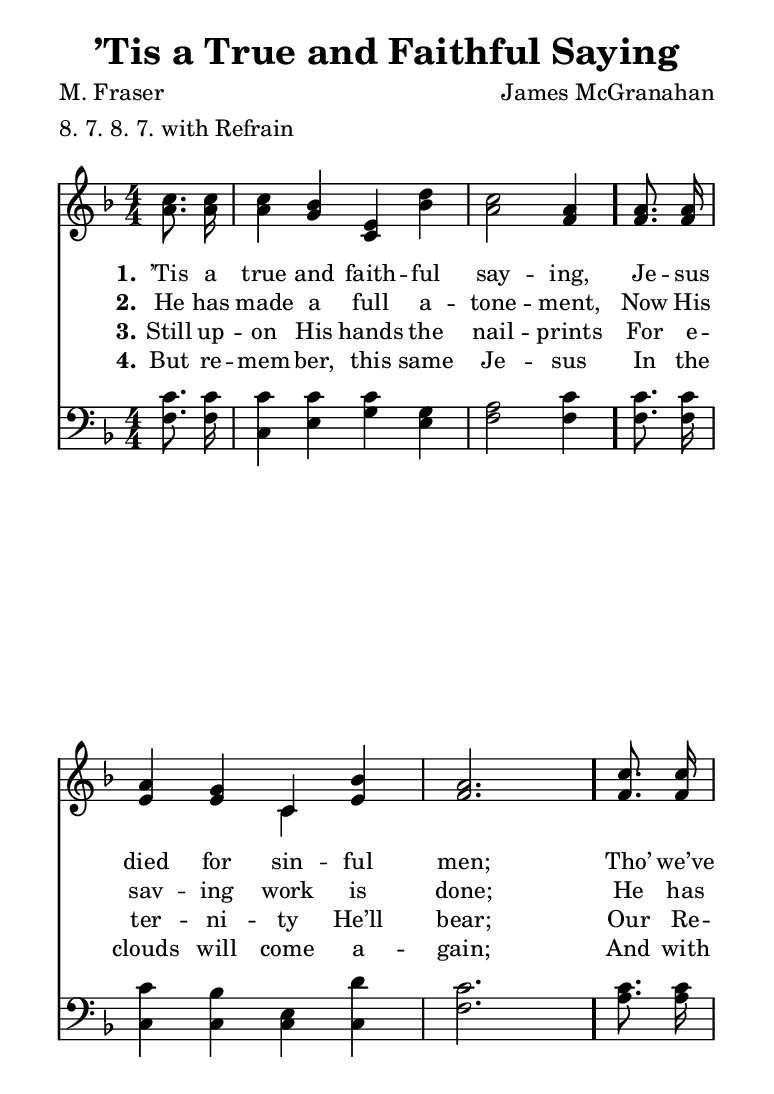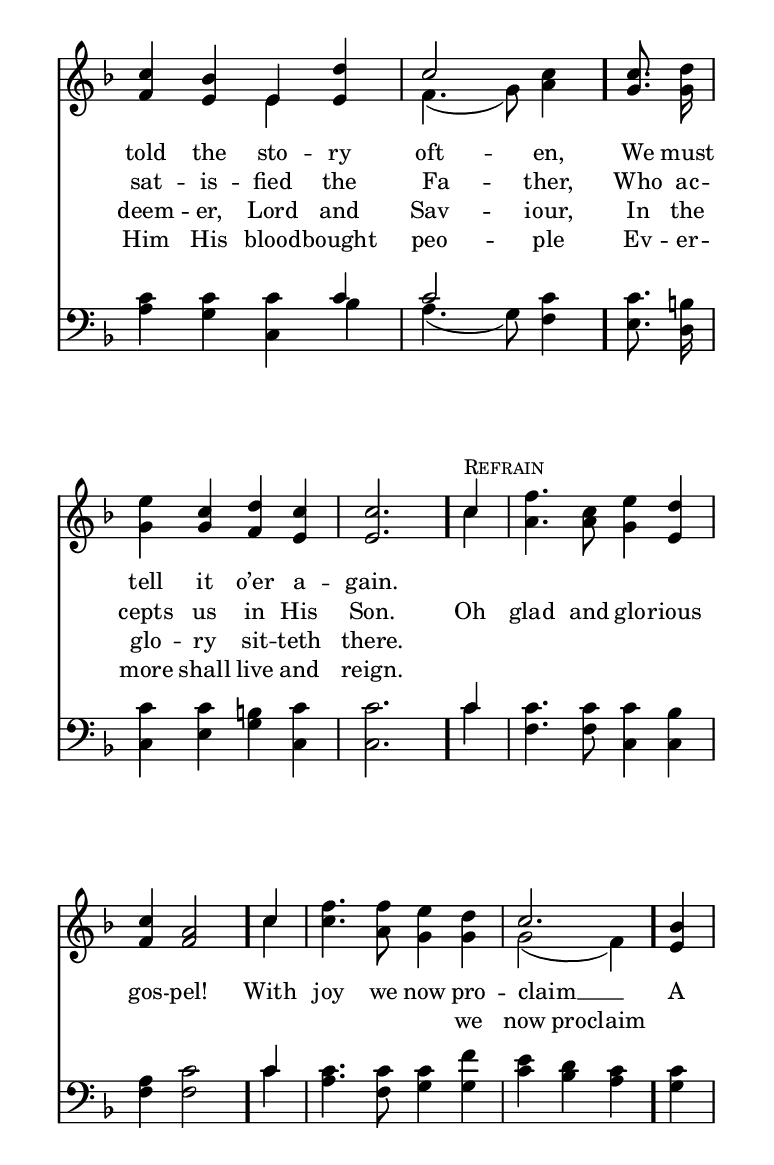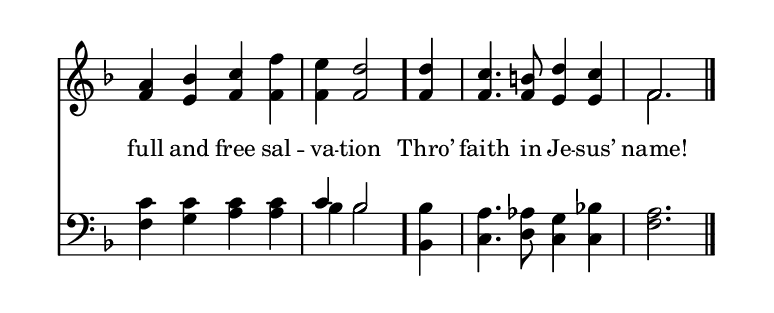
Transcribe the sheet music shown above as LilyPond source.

\include "common/global.ily"
\paper {
  \include "common/paper.ily"
  system-count = #(cond (is-eogsized 4) (#t #f))
}

\header{
  %gospel
  hymnnumber = "129"
  title = "’Tis a True and Faithful Saying"
  tunename = ""
  meter = "8. 7. 8. 7. with Refrain"
  poet = "M. Fraser"
  composer = "James McGranahan"
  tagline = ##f
}

% for fermata in MIDI
ta = { \tempo 4=80 }
tb = { \tempo 4=40 }

patternAA = { c8. c16 | c4 c4 c4 c4 | c2 c4 }
patternAB = { c8. c16 | c4 c4 c4 c4 | c2.   }
patternAC = { c8. c16 | c4 c4 c4 c4 | c4.( c8) c4 }

patternBA = { c4 | c4. c8 c4 c4 | c4 c2    }
patternBB = { c4 | c4. c8 c4 c4 | c2.      }
patternBC = { c4 | c4. c8 c4 c4 | c2( c4)  }
patternBD = { c4 | c4. c8 c4 c4 | c4 c4 c4 }

patternCA = { c4 | c4 c4 c4 c4 | c4 c2 }

global = {
  \include "common/overrides.ily"
  \override Staff.TimeSignature.style = #'numbered
  \time 4/4
  \override Score.MetronomeMark.transparent = ##t % hide all fermata changes too
  \ta
  \key f \major
  \partial 4
  \autoBeamOff
}

notesSoprano = {
\global
\relative c'' {

  \changePitch \patternAA { c c | c bes e, d' | c a }
  \changePitch \patternAB { a a | a g c, bes' | a }
  \changePitch \patternAA { c c | c bes e, d' | c c }
  \changePitch \patternAB { c d | e c d c | c } \eogbreak

  << s^\markup { \small \caps "Refrain" }
  \changePitch \patternBA { c | f c e d | c a } >>
  \changePitch \patternBB { c | f f e d | c }
  \changePitch \patternCA { bes | a bes c f | e d }
  \changePitch \patternBB { d | c b d c | f, }

  \bar "|."

}
}

notesAlto = {
\global
\relative e' {

  \changePitch \patternAA { a a | a g c, bes' | a f }
  \changePitch \patternAB { f f | e e c e | f }
  \changePitch \patternAC { f f | f e e e | f g a }
  \changePitch \patternAB { g g | g g f e | e }

  \changePitch \patternBA { c' | a a g e | f f }
  \changePitch \patternBC { c' | c a g g | g f }
  \changePitch \patternCA { e | f e f f | f f }
  \changePitch \patternBB { f | f f e e | f }

}
}

notesTenor = {
\global
\relative a {

  \changePitch \patternAA { c c | c c c g | a c }
  \changePitch \patternAB { c c | c bes e, d' | c }
  \changePitch \patternAA { c c | c c c c | c c }
  \changePitch \patternAB { c b | c c b c | c }

  \changePitch \patternBA { c | c c c bes | a c }
  \changePitch \patternBD { c | c c c f | e d c }
  \changePitch \patternCA { c | c c c c | c bes }
  \changePitch \patternBB { bes a aes g bes! | a }

}
}

notesBass = {
\global
\relative f {

  \changePitch \patternAA { f f | c e g e | f f }
  \changePitch \patternAB { f f | c c c c | f }
  \changePitch \patternAC { a a | a g c, bes' | a g f }
  \changePitch \patternAB { e d | c e g c, | c }

  \changePitch \patternBA { c' | f, f c c | f f }
  \changePitch \patternBD { c' a f g g | c bes a }
  \changePitch \patternCA { g | f g a a | bes bes }
  \changePitch \patternBB { bes, | c d c c | f }

}
}

Refrain = \lyricmode {

Oh glad and glo -- rious gos -- pel! \bar "."
With joy we now pro -- claim __ \bar "."
A full and free sal -- va -- tion \bar "."
Thro’ faith in Je -- sus’ name! \bar "."

}

wordsA = \lyricmode {
\set stanza = "1."

’Tis a true and faith -- ful say -- ing, \bar "."
Je -- sus died for sin -- ful men; \bar "."
Tho’ we’ve told the sto -- ry oft -- en, \bar "."
We must tell it o’er a -- gain. \bar "."

}

wordsB = \lyricmode {
\set stanza = "2."

He has made a full a -- tone -- ment,
Now His sav -- ing work is done;
He has sat -- is -- fied the Fa -- ther,
Who ac -- cepts us in His Son.

\Refrain

}

wordsC = \lyricmode {
\set stanza = "3."

Still up -- on His hands the nail -- prints
For e -- ter -- ni -- ty He’ll bear;
Our Re -- deem -- er, Lord and Sav -- iour,
In the glo -- ry sit -- teth there.

}

wordsD = \lyricmode {
\set stanza = "4."

But re -- mem -- ber, this same Je -- sus
In the clouds will come a -- gain;
And with Him His blood -- bought peo -- ple
Ev -- er -- more shall live and reign.

}

underWords = \lyricmode {

{ \repeat unfold 41 { \skip 4 } }
we now pro -- claim

}

\score {
  \context ChoirStaff <<
    \context Staff = upper <<
      \set Staff.autoBeaming = ##f
      \set ChoirStaff.systemStartDelimiter = #'SystemStartBar
      \set ChoirStaff.printPartCombineTexts = ##f
      \partcombine #'(2 . 11) \notesSoprano \notesAlto
      \context NullVoice = sopranos { \voiceOne << \notesSoprano >> }
      \context NullVoice = altos { \voiceTwo << \notesAlto >> }
      \context Lyrics = one   \lyricsto sopranos \wordsA
      \context Lyrics = two   \lyricsto altos    \wordsB % has Refrain, needs long extension line
      \context Lyrics = three \lyricsto sopranos \wordsC
      \context Lyrics = four  \lyricsto sopranos \wordsD
    >>
    \context Staff = men <<
      \set Staff.autoBeaming = ##f
      \clef bass
      \set ChoirStaff.printPartCombineTexts = ##f
      \partcombine #'(2 . 11) \notesTenor \notesBass
      \context NullVoice = tenors { \voiceOne << \notesTenor >> }
    >>
    \context Lyrics = three \lyricsto tenors \underWords
  >>
  \layout {
    \include "common/layout.ily"
  }
  #(cond ((ly:get-option 'eog-midi-permitted) #{ \midi{
    \include "common/midi.ily"
  } #}))
}

\version "2.19.49"  % necessary for upgrading to future LilyPond versions.

% vi:set et ts=2 sw=2 ai nocindent syntax=lilypond:
